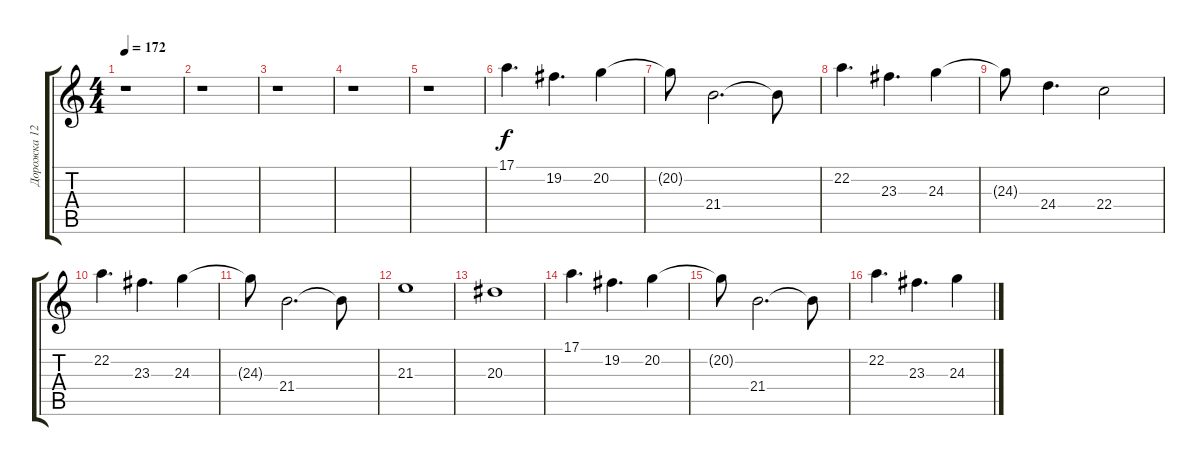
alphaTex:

\track ("Дорожка 12" "Дорожка 12") {instrument lead1square}
\staff {score tabs}
\tuning (E4 B3 G3 D3 A2 E2) {hide}
\ts (4 4)
\tempo 172
\clef g2
\ks c
r.1{dy f} |
r.1 |
r.1 |
r.1 |
r.1 |
17.1.4{d} 19.2.4{d} 20.2.4 |
20.2{t}.8 21.4.2{d} 21.4{t}.8 |
22.2.4{d} 23.3.4{d} 24.3.4 |
24.3{t}.8 24.4.4{d} 22.4.2 |
22.2.4{d} 23.3.4{d} 24.3.4 |
24.3{t}.8 21.4.2{d} 21.4{t}.8 |
21.3.1 |
20.3.1 |
17.1.4{d} 19.2.4{d} 20.2.4 |
20.2{t}.8 21.4.2{d} 21.4{t}.8 |
22.2.4{d} 23.3.4{d} 24.3.4
